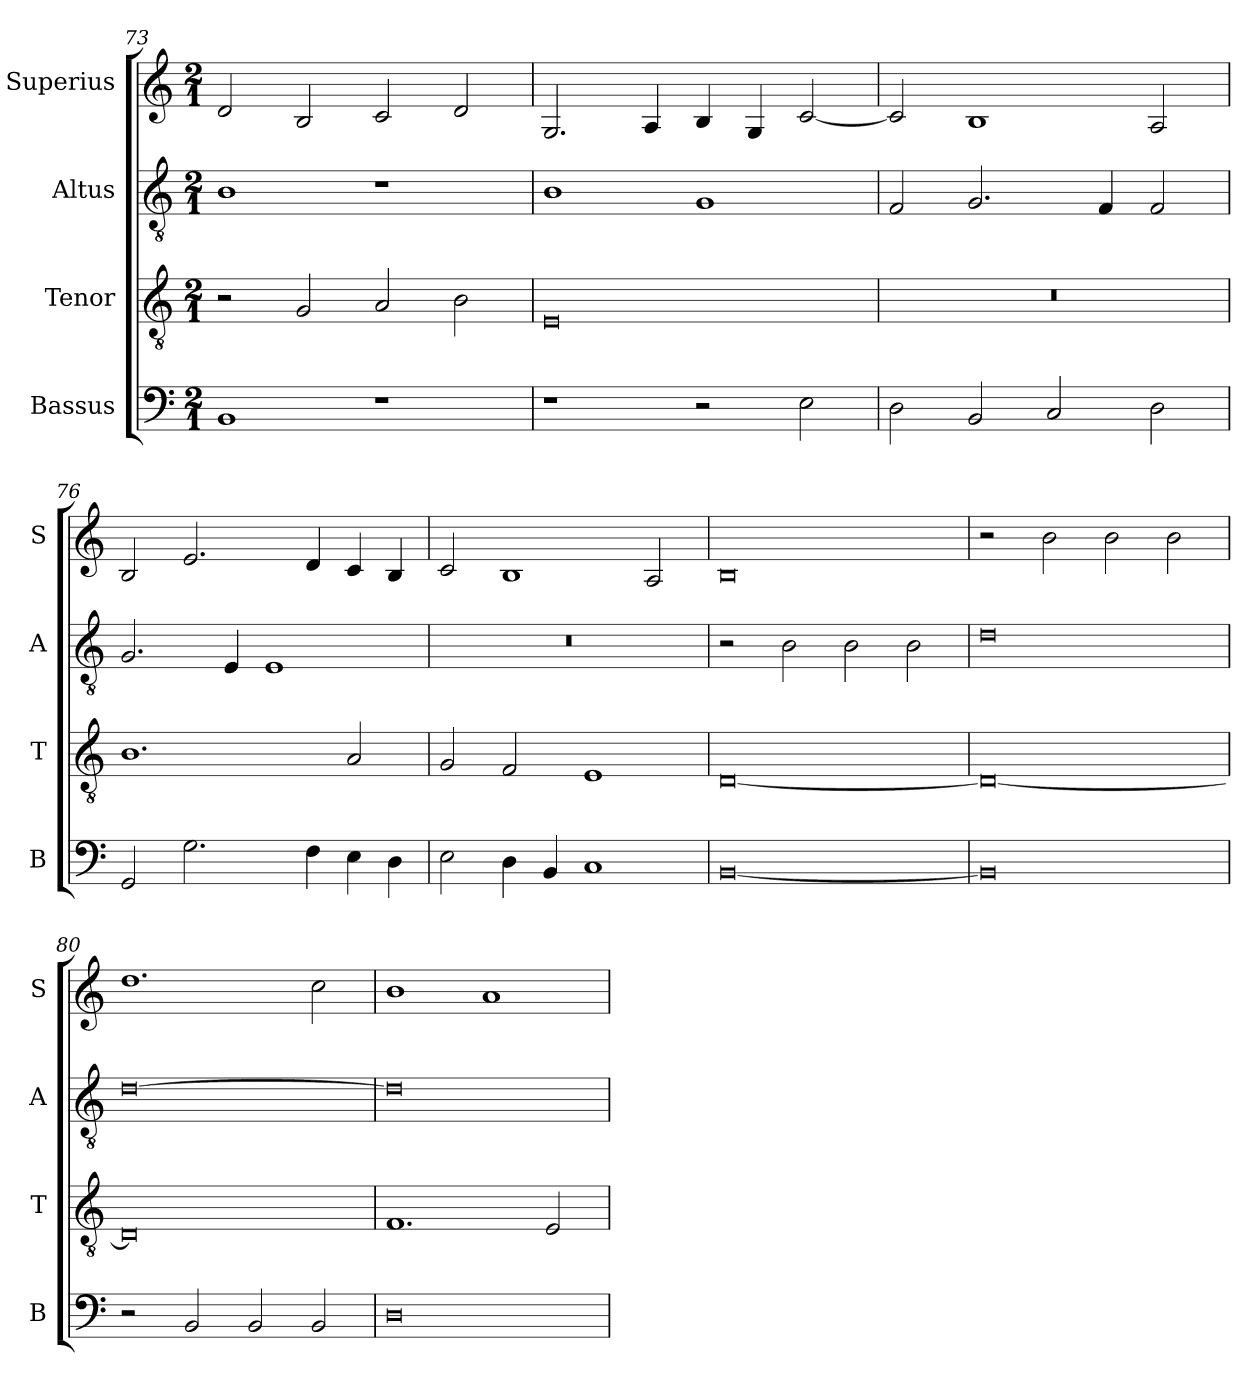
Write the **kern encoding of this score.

**kern	**kern	**kern	**kern
*part4	*part3	*part2	*part1
*staff4	*staff3	*staff2	*staff1
*I"Bassus	*I"Tenor	*I"Altus	*I"Superius
*I'B	*I'T	*I'A	*I'S
*clefF4	*clefGv2	*clefGv2	*clefG2
*k[]	*k[]	*k[]	*k[]
*M2/1	*M2/1	*M2/1	*M2/1
=73	=73	=73	=73
1BB	2r	1B	2d/
.	2G/	.	2B/
1r	2A/	1r	2c/
.	2B\	.	2d/
=74	=74	=74	=74
1r	0E	1B	2.G/
.	.	.	4A/
2r	.	1G	4B/
.	.	.	4G/
2E\	.	.	[2c/
=75	=75	=75	=75
2D\	0r	2F/	2c/]
2BB/	.	2.G/	1B
2C/	.	.	.
.	.	4F/	.
2D\	.	2F/	2A/
=76	=76	=76	=76
2GG/	1.B	2.G/	2B/
2.G\	.	.	2.e/
.	.	4E/	.
.	.	1E	.
4F\	.	.	4d/
4E\	2A/	.	4c/
4D\	.	.	4B/
=77	=77	=77	=77
2E\	2G/	0r	2c/
4D\	2F/	.	1B
4BB/	.	.	.
1C	1E	.	.
.	.	.	2A/
=78	=78	=78	=78
[0BB	[0D	2r	0B
.	.	2B\	.
.	.	2B\	.
.	.	2B\	.
=79	=79	=79	=79
0BB]	0D_	0d	2r
.	.	.	2b\
.	.	.	2b\
.	.	.	2b\
=80	=80	=80	=80
2r	0D]	[0d	1.dd
2BB/	.	.	.
2BB/	.	.	.
2BB/	.	.	2cc\
=81	=81	=81	=81
0D	1.F	0d]	1b
.	.	.	1a
.	2E/	.	.
=	=	=	=
*-	*-	*-	*-
